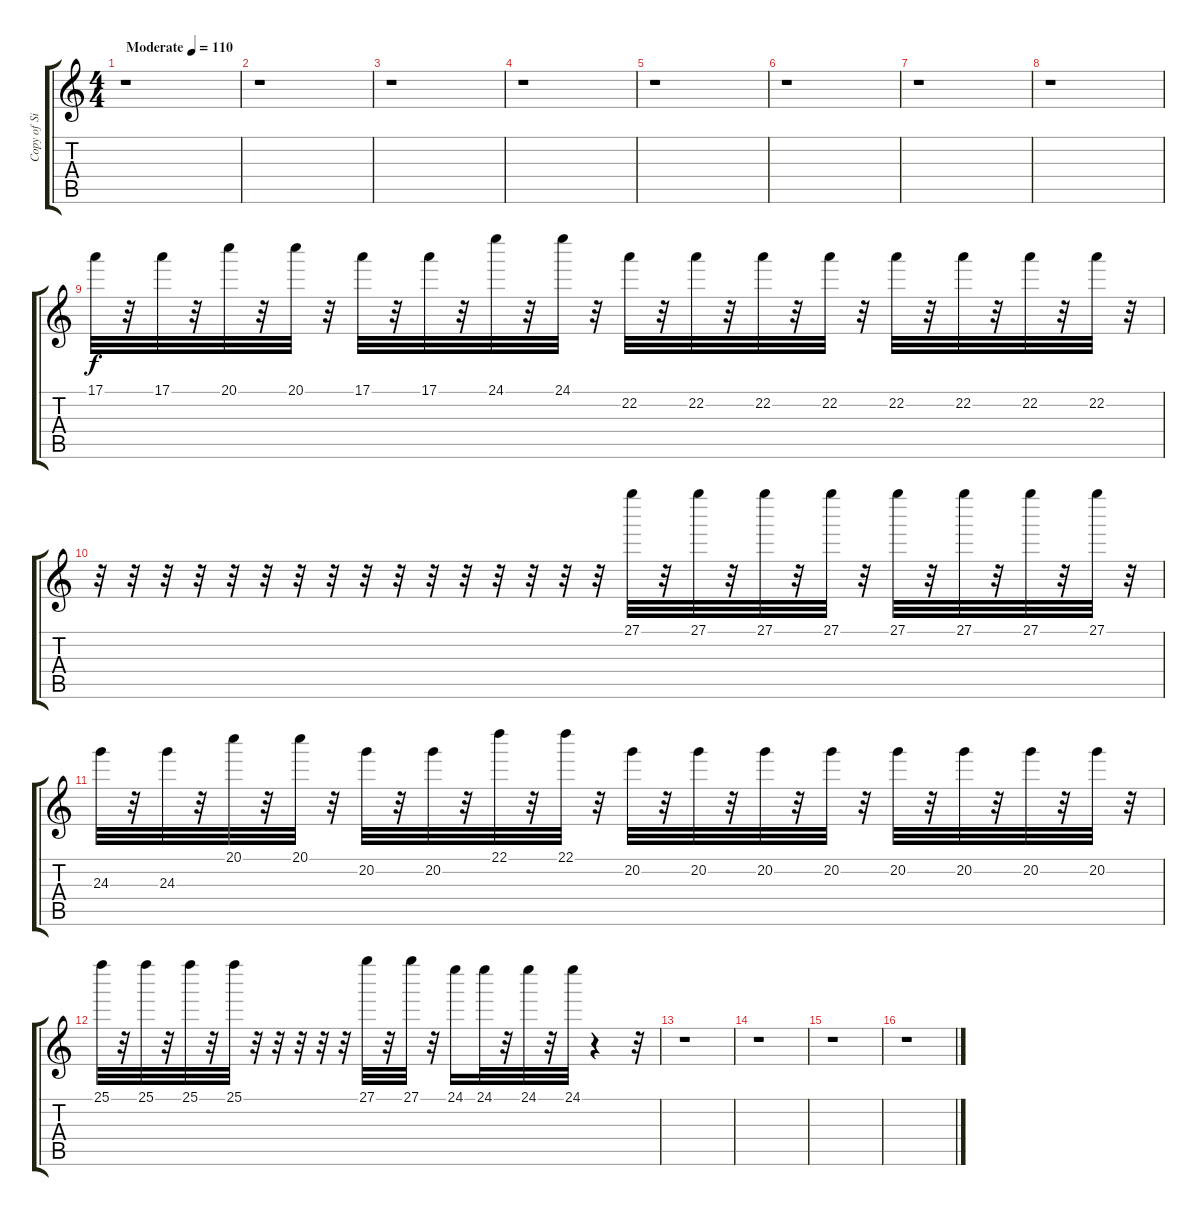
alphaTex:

\track ("Copy of Sinth" "Copy of Si") {instrument acousticguitarsteel}
\staff {score tabs}
\tuning (E4 B3 G3 D3 A2 E2) {hide}
\ts (4 4)
\tempo (110 "Moderate")
\clef g2
\ks c
r.1{dy f instrument acousticguitarsteel} |
r.1 |
r.1 |
r.1 |
r.1 |
r.1 |
r.1 |
r.1 |
17.1.32 r.32 17.1.32 r.32 20.1.32 r.32 20.1.32 r.32 17.1.32 r.32 17.1.32 r.32 24.1.32 r.32 24.1.32 r.32 22.2.32 r.32 22.2.32 r.32 22.2.32 r.32 22.2.32 r.32 22.2.32 r.32 22.2.32 r.32 22.2.32 r.32 22.2.32 r.32 |
r.32 r.32 r.32 r.32 r.32 r.32 r.32 r.32 r.32 r.32 r.32 r.32 r.32 r.32 r.32 r.32 27.1.32 r.32 27.1.32 r.32 27.1.32 r.32 27.1.32 r.32 27.1.32 r.32 27.1.32 r.32 27.1.32 r.32 27.1.32 r.32 |
24.3.32 r.32 24.3.32 r.32 20.1.32 r.32 20.1.32 r.32 20.2.32 r.32 20.2.32 r.32 22.1.32 r.32 22.1.32 r.32 20.2.32 r.32 20.2.32 r.32 20.2.32 r.32 20.2.32 r.32 20.2.32 r.32 20.2.32 r.32 20.2.32 r.32 20.2.32 r.32 |
25.1.32 r.32 25.1.32 r.32 25.1.32 r.32 25.1.32 r.32 r.32 r.32 r.32 r.32 27.1.32 r.32 27.1.32 r.32 24.1.16 24.1.32 r.32 24.1.32 r.32 24.1.32 r.4 r.32 |
r.1 |
r.1 |
r.1 |
r.1
